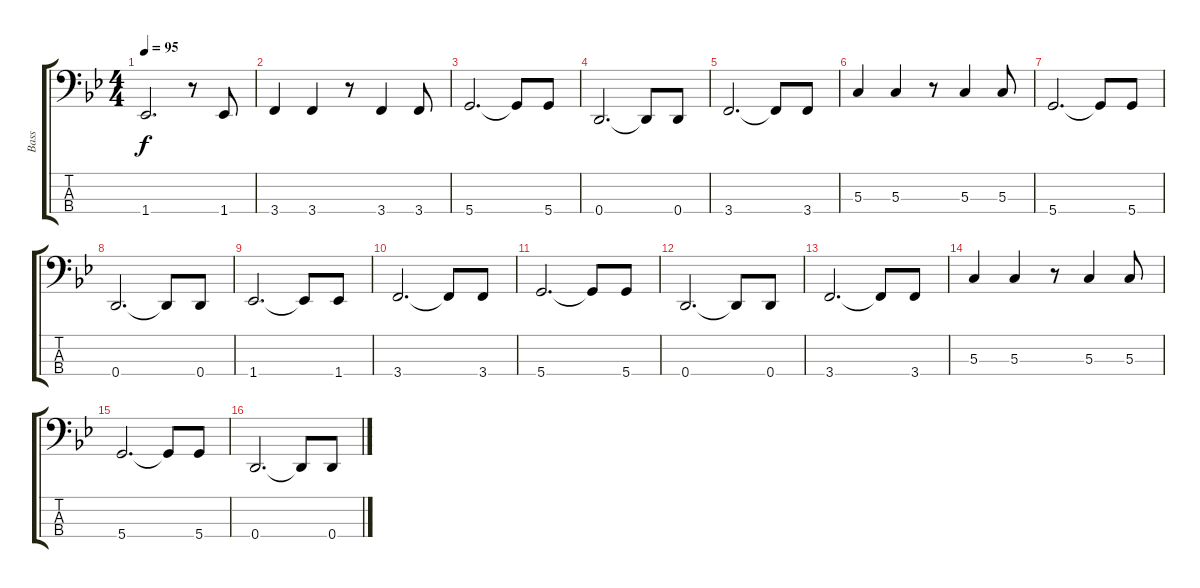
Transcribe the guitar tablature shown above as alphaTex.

\track ("Bass" "Bass") {instrument electricbasspick}
\staff {score tabs}
\tuning (F2 C2 G1 D1) {hide}
\ts (4 4)
\tempo 95
\clef f4
\ks gminor
1.4.2{d dy f} r.8 1.4.8 |
3.4.4 3.4.4 r.8 3.4.4 3.4.8 |
5.4.2{d} 5.4{t}.8 5.4.8 |
0.4.2{d} 0.4{t}.8 0.4.8 |
3.4.2{d} 3.4{t}.8 3.4.8 |
5.3.4 5.3.4 r.8 5.3.4 5.3.8 |
5.4.2{d} 5.4{t}.8 5.4.8 |
0.4.2{d} 0.4{t}.8 0.4.8 |
1.4.2{d} 1.4{t}.8 1.4.8 |
3.4.2{d} 3.4{t}.8 3.4.8 |
5.4.2{d} 5.4{t}.8 5.4.8 |
0.4.2{d} 0.4{t}.8 0.4.8 |
3.4.2{d} 3.4{t}.8 3.4.8 |
5.3.4 5.3.4 r.8 5.3.4 5.3.8 |
5.4.2{d} 5.4{t}.8 5.4.8 |
0.4.2{d} 0.4{t}.8 0.4.8
